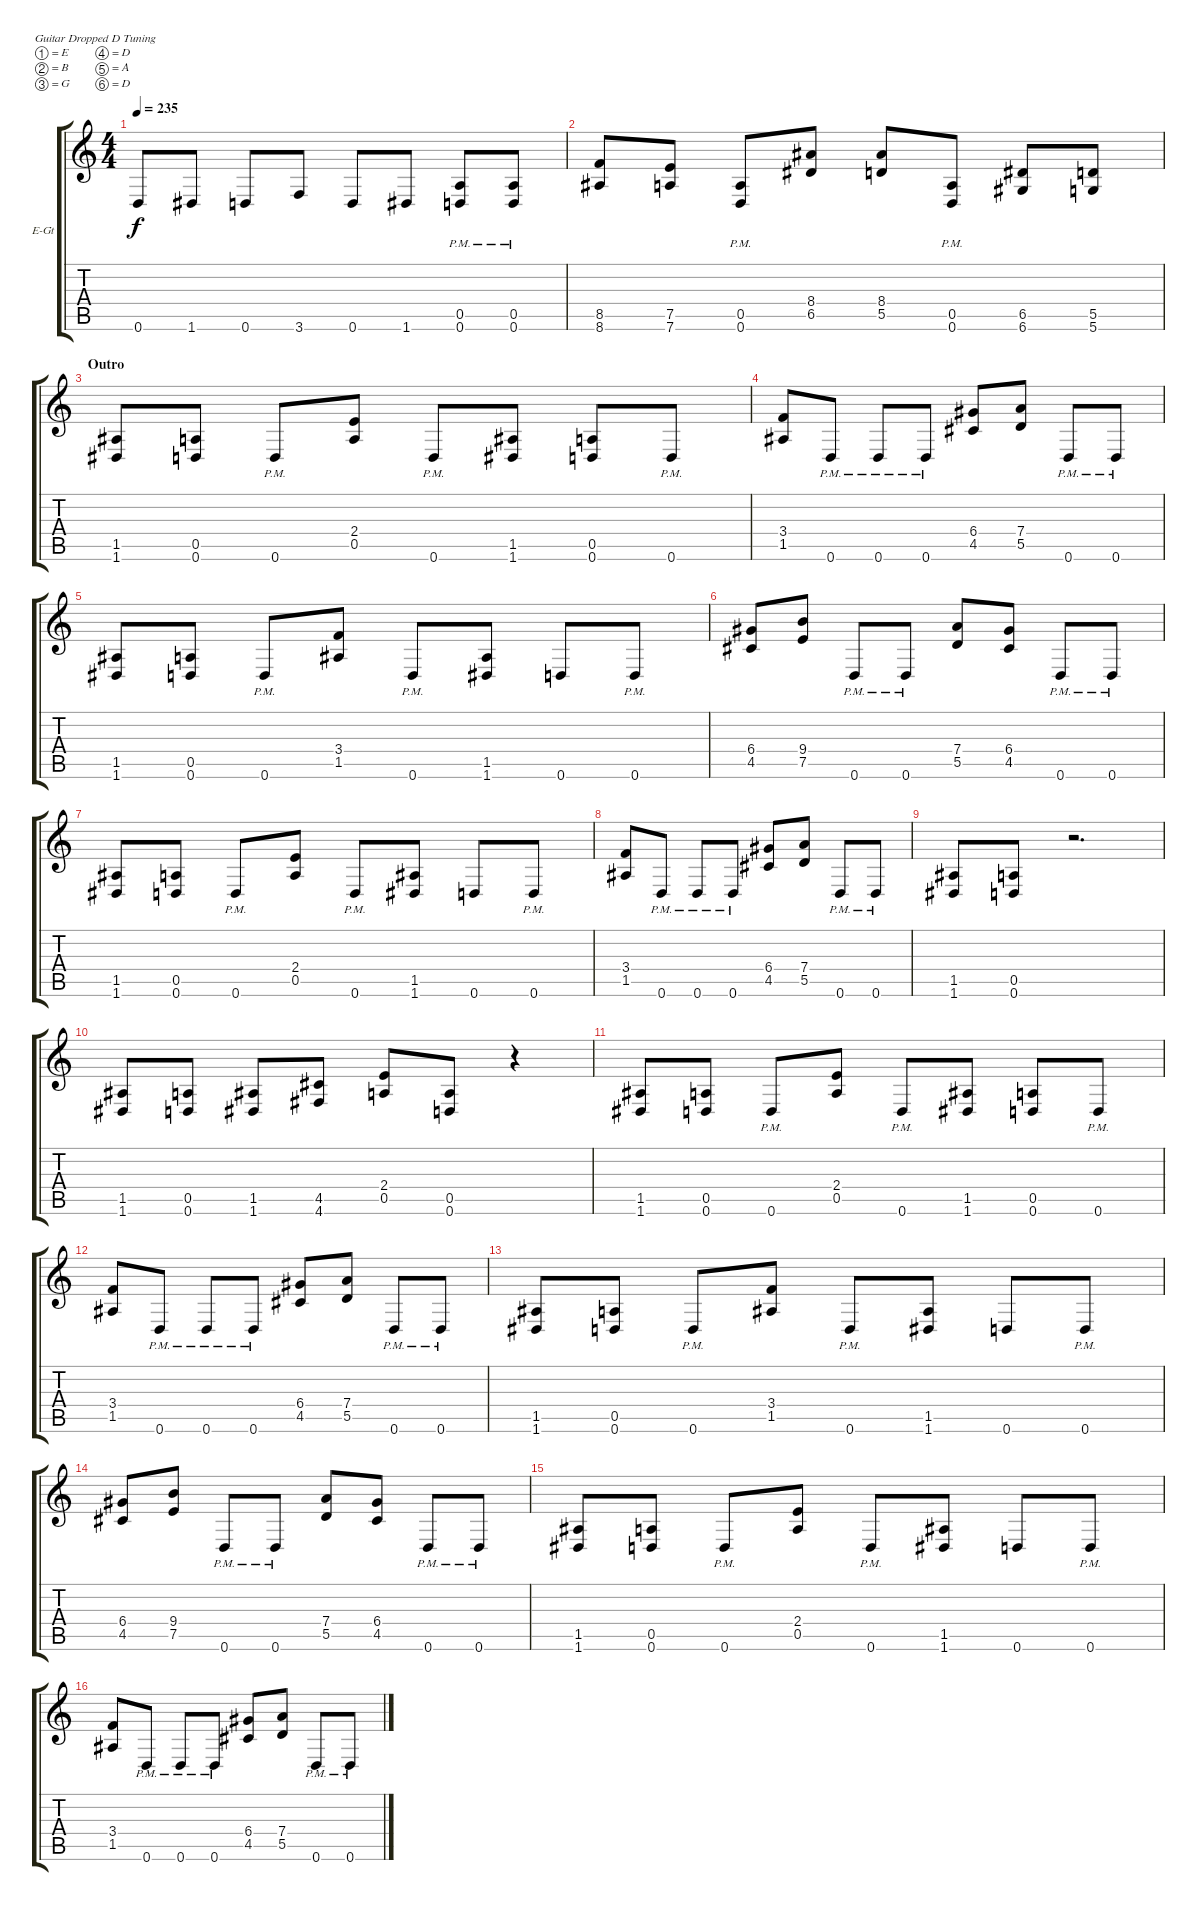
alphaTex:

\defaultSystemsLayout 4
\bracketExtendMode groupsimilarinstruments
\firstSystemTrackNameOrientation horizontal
\otherSystemsTrackNameOrientation horizontal
\track ("Guitar 1" "E-Gt") {instrument distortionguitar}
\staff {score tabs}
\tuning (E4 B3 G3 D3 A2 D2)
\ts (4 4)
\tempo 235
\clef g2
\ks c
0.6.8{dy f} 1.6.8 0.6.8 3.6.8 0.6.8 1.6.8 (0.6{pm} 0.5{pm}).8 (0.6{pm} 0.5{pm}).8 |
(8.6 8.5).8 (7.6 7.5).8 (0.6{pm} 0.5{pm}).8 (6.5 8.4).8 (5.5 8.4).8 (0.6{pm} 0.5{pm}).8 (6.6 6.5).8 (5.6 5.5).8 |
\section ("" "Outro")
(1.6 1.5).8 (0.6 0.5).8 0.6{pm}.8 (0.5 2.4).8 0.6{pm}.8 (1.6 1.5).8 (0.6 0.5).8 0.6{pm}.8 |
(1.5 3.4).8 0.6{pm}.8 0.6{pm}.8 0.6{pm}.8 (4.5 6.4).8 (5.5 7.4).8 0.6{pm}.8 0.6{pm}.8 |
(1.6 1.5).8 (0.6 0.5).8 0.6{pm}.8 (1.5 3.4).8 0.6{pm}.8 (1.6 1.5).8 0.6.8 0.6{pm}.8 |
(4.5 6.4).8 (7.5 9.4).8 0.6{pm}.8 0.6{pm}.8 (5.5 7.4).8 (4.5 6.4).8 0.6{pm}.8 0.6{pm}.8 |
(1.6 1.5).8 (0.6 0.5).8 0.6{pm}.8 (0.5 2.4).8 0.6{pm}.8 (1.6 1.5).8 0.6.8 0.6{pm}.8 |
(1.5 3.4).8 0.6{pm}.8 0.6{pm}.8 0.6{pm}.8 (4.5 6.4).8 (5.5 7.4).8 0.6{pm}.8 0.6{pm}.8 |
(1.5 1.6).8 (0.6 0.5).8 r.2{d} |
(1.6 1.5).8 (0.6 0.5).8 (1.6 1.5).8 (4.6 4.5).8 (0.5 2.4).8 (0.6 0.5).8 r.4 |
(1.6 1.5).8 (0.6 0.5).8 0.6{pm}.8 (0.5 2.4).8 0.6{pm}.8 (1.6 1.5).8 (0.6 0.5).8 0.6{pm}.8 |
(1.5 3.4).8 0.6{pm}.8 0.6{pm}.8 0.6{pm}.8 (4.5 6.4).8 (5.5 7.4).8 0.6{pm}.8 0.6{pm}.8 |
(1.6 1.5).8 (0.6 0.5).8 0.6{pm}.8 (1.5 3.4).8 0.6{pm}.8 (1.6 1.5).8 0.6.8 0.6{pm}.8 |
(4.5 6.4).8 (7.5 9.4).8 0.6{pm}.8 0.6{pm}.8 (5.5 7.4).8 (4.5 6.4).8 0.6{pm}.8 0.6{pm}.8 |
(1.6 1.5).8 (0.6 0.5).8 0.6{pm}.8 (0.5 2.4).8 0.6{pm}.8 (1.6 1.5).8 0.6.8 0.6{pm}.8 |
(1.5 3.4).8 0.6{pm}.8 0.6{pm}.8 0.6{pm}.8 (4.5 6.4).8 (5.5 7.4).8 0.6{pm}.8 0.6{pm}.8
